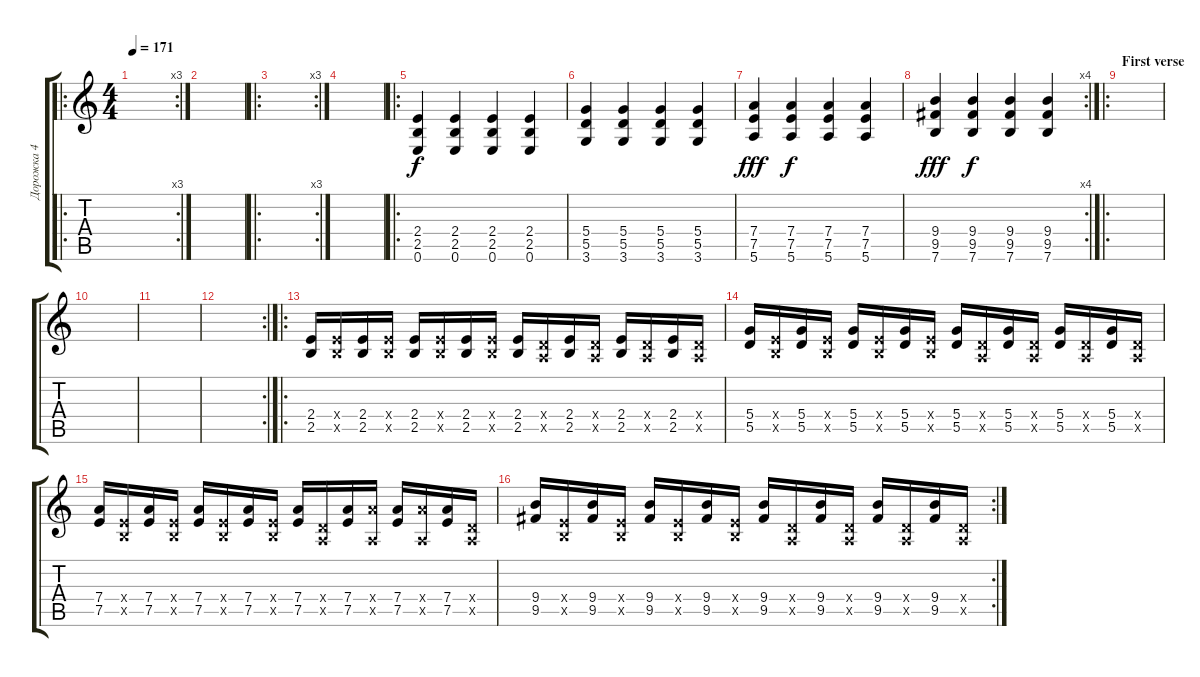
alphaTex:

\track ("Дорожка 4" "Дорожка 4") {instrument distortionguitar}
\staff {score tabs}
\tuning (E4 B3 G3 D3 A2 E2) {hide}
\ro
\rc 3
\ts (4 4)
\tempo 171
\clef g2
\ks c
|
|
\ro
\rc 3
|
|
\ro
(2.4 2.5 0.6).4 (2.4 2.5 0.6).4{dy f} (2.4 2.5 0.6).4 (2.4 2.5 0.6).4 |
(5.4 5.5 3.6).4 (5.4 5.5 3.6).4 (5.4 5.5 3.6).4 (5.4 5.5 3.6).4 |
(7.4 7.5 5.6).4{dy fff} (7.4 7.5 5.6).4{dy f} (7.4 7.5 5.6).4 (7.4 7.5 5.6).4 |
\rc 4
(9.4 9.5 7.6).4{dy fff} (9.4 9.5 7.6).4{dy f} (9.4 9.5 7.6).4 (9.4 9.5 7.6).4 |
\ro
\section ("" "First verse")
|
|
|
\rc 2
|
\ro
(2.4 2.5).16{volume 11} (2.4{x} 2.5{x}).16 (2.4 2.5).16 (2.4{x} 2.5{x}).16 (2.4 2.5).16 (2.4{x} 2.5{x}).16 (2.4 2.5).16 (2.4{x} 2.5{x}).16 (2.4 2.5).16 (0.4{x} 0.5{x}).16 (2.4 2.5).16 (0.4{x} 0.5{x}).16 (2.4 2.5).16 (0.4{x} 0.5{x}).16 (2.4 2.5).16 (0.4{x} 0.5{x}).16 |
(5.4 5.5).16{volume 11} (2.4{x} 2.5{x}).16 (5.4 5.5).16 (2.4{x} 2.5{x}).16 (5.4 5.5).16 (2.4{x} 2.5{x}).16 (5.4 5.5).16 (2.4{x} 2.5{x}).16 (5.4 5.5).16 (0.4{x} 0.5{x}).16 (5.4 5.5).16 (0.4{x} 0.5{x}).16 (5.4 5.5).16 (0.4{x} 0.5{x}).16 (5.4 5.5).16 (0.4{x} 0.5{x}).16 |
(7.4 7.5).16{volume 11} (2.4{x} 2.5{x}).16 (7.4 7.5).16 (2.4{x} 2.5{x}).16 (7.4 7.5).16 (2.4{x} 2.5{x}).16 (7.4 7.5).16 (2.4{x} 2.5{x}).16 (7.4 7.5).16 (0.4{x} 0.5{x}).16 (7.4 7.5).16 (7.4{x} 0.5{x}).16 (7.4 7.5).16 (7.4{x} 0.5{x}).16 (7.4 7.5).16 (0.4{x} 0.5{x}).16 |
\rc 2
(9.4 9.5).16{volume 11} (2.4{x} 2.5{x}).16 (9.4 9.5).16 (2.4{x} 2.5{x}).16 (9.4 9.5).16 (2.4{x} 2.5{x}).16 (9.4 9.5).16 (2.4{x} 2.5{x}).16 (9.4 9.5).16 (0.4{x} 0.5{x}).16 (9.4 9.5).16 (0.4{x} 0.5{x}).16 (9.4 9.5).16 (0.4{x} 0.5{x}).16 (9.4 9.5).16 (0.4{x} 0.5{x}).16
